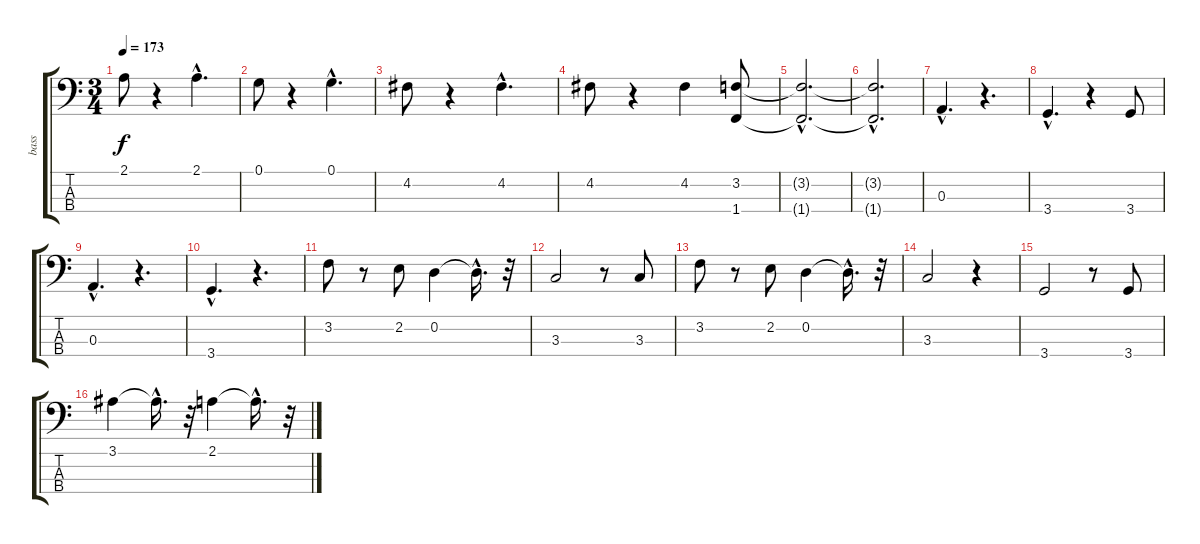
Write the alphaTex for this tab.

\track ("bass" "bass") {instrument fretlessbass}
\staff {score tabs}
\tuning (G2 D2 A1 E1) {hide}
\ts (3 4)
\tempo 173
\clef f4
\ks c
2.1.8{dy f} r.4 2.1{hac}.4{d} |
0.1.8 r.4 0.1{hac}.4{d} |
4.2.8 r.4 4.2{hac}.4{d} |
4.2.8 r.4 4.2.4 (3.2 1.4).8 |
(3.2{hac t} 1.4{hac t}).2{d} |
(3.2{hac t} 1.4{hac t}).2{d} |
0.3{hac}.4{d} r.4{d} |
3.4{hac}.4{d} r.4 3.4.8 |
0.3{hac}.4{d} r.4{d} |
3.4{hac}.4{d} r.4{d} |
3.2.8 r.8 2.2.8 0.2.4 0.2{hac t}.16{d} r.32 |
3.3.2 r.8 3.3.8 |
3.2.8 r.8 2.2.8 0.2.4 0.2{hac t}.16{d} r.32 |
3.3.2 r.4 |
3.4.2 r.8 3.4.8 |
3.1.4 3.1{hac t}.16{d} r.32 2.1.4 2.1{hac t}.16{d} r.32
